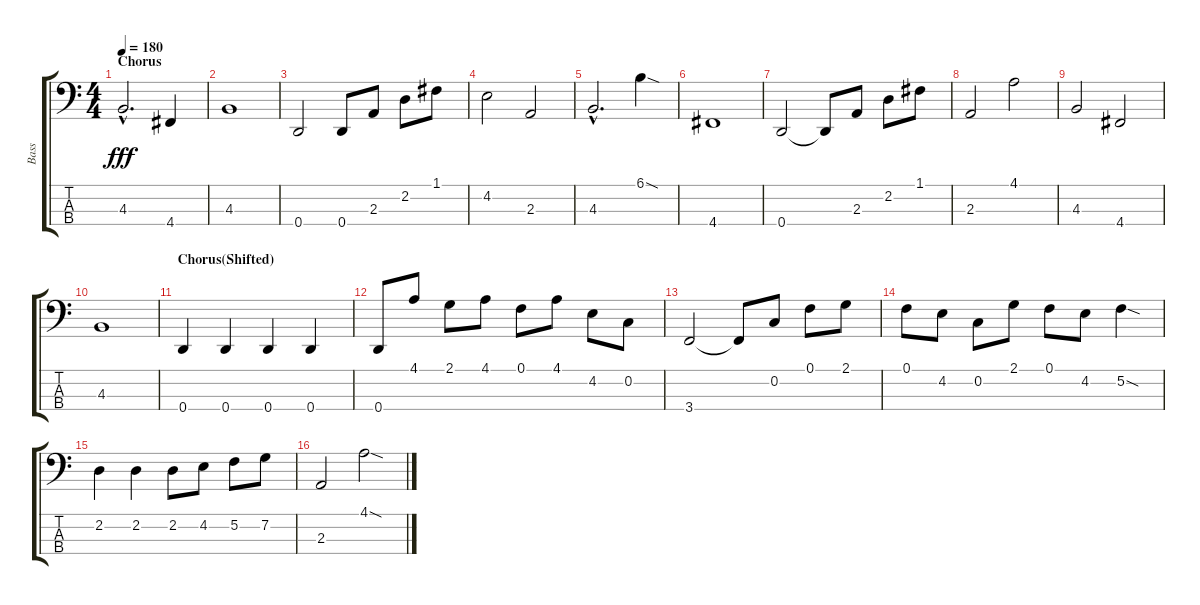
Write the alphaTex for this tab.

\track ("Bass" "Bass") {instrument electricbassfinger}
\staff {score tabs}
\tuning (F2 C2 G1 D1) {hide}
\ts (4 4)
\section ("" "Chorus")
\tempo 180
\clef f4
\ks c
4.3{hac}.2{d dy fff} 4.4.4 |
4.3.1 |
0.4.2 0.4.8 2.3.8 2.2.8 1.1.8 |
4.2.2 2.3.2 |
4.3{hac}.2{d} 6.1{sod}.4 |
4.4.1 |
0.4.2 0.4{t}.8 2.3.8 2.2.8 1.1.8 |
2.3.2 4.1.2 |
4.3.2 4.4.2 |
4.3.1 |
\section ("" "Chorus(Shifted)")
0.4.4 0.4.4 0.4.4 0.4.4 |
0.4.8 4.1.8 2.1.8 4.1.8 0.1.8 4.1.8 4.2.8 0.2.8 |
3.4.2 3.4{t}.8 0.2.8 0.1.8 2.1.8 |
0.1.8 4.2.8 0.2.8 2.1.8 0.1.8 4.2.8 5.2{sod}.4 |
2.2.4 2.2.4 2.2.8 4.2.8 5.2.8 7.2.8 |
2.3.2 4.1{sod}.2
